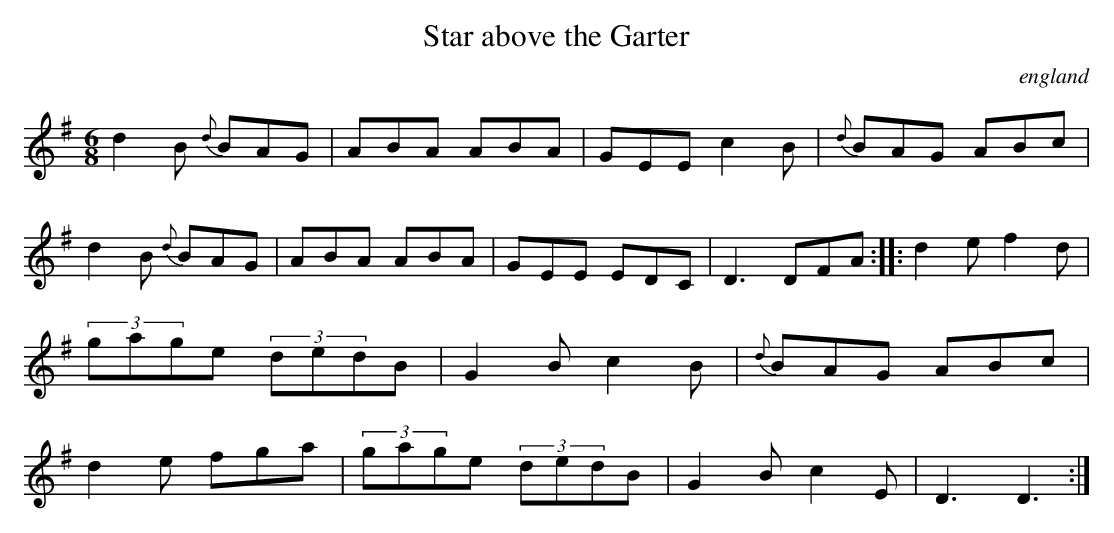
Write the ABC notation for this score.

X:1
T:Star above the Garter
O:england
M:6/8
L:1/8
K:G
d2B {d}BAG | ABA ABA | GEE c2B | {d}BAG ABc |d2B {d}BAG | ABA ABA | GEE EDC | D3 DFA ::\
d2e f2d | (3gage (3dedB | G2B c2B | {d}BAG ABc | d2e fga | (3gage (3dedB | G2B c2E | D3 D3 :|
